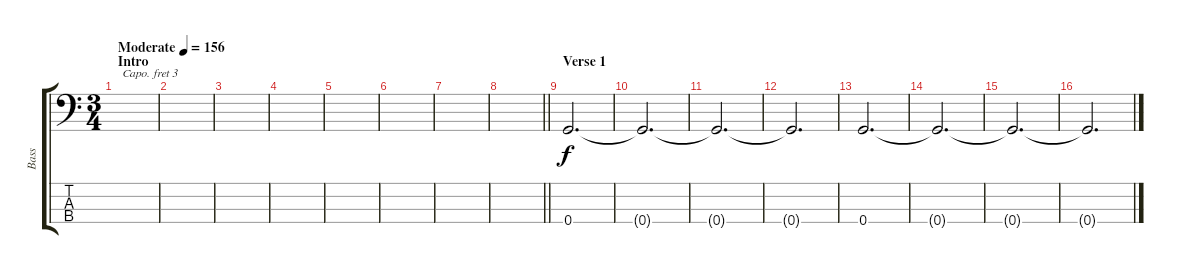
\track ("Bass" "Bass") {instrument electricbassfinger}
\staff {score tabs}
\capo 3
\tuning (G2 D2 A1 E1) {hide}
\ts (3 4)
\section ("" "Intro")
\tempo (156 "Moderate")
\clef f4
\ks c
|
|
|
|
|
|
|
\barLineRight lightlight
|
\section ("" "Verse 1")
0.4.2{d} |
0.4{t}.2{d} |
0.4{t}.2{d} |
0.4{t}.2{d} |
0.4.2{d} |
0.4{t}.2{d} |
0.4{t}.2{d} |
0.4{t}.2{d}
